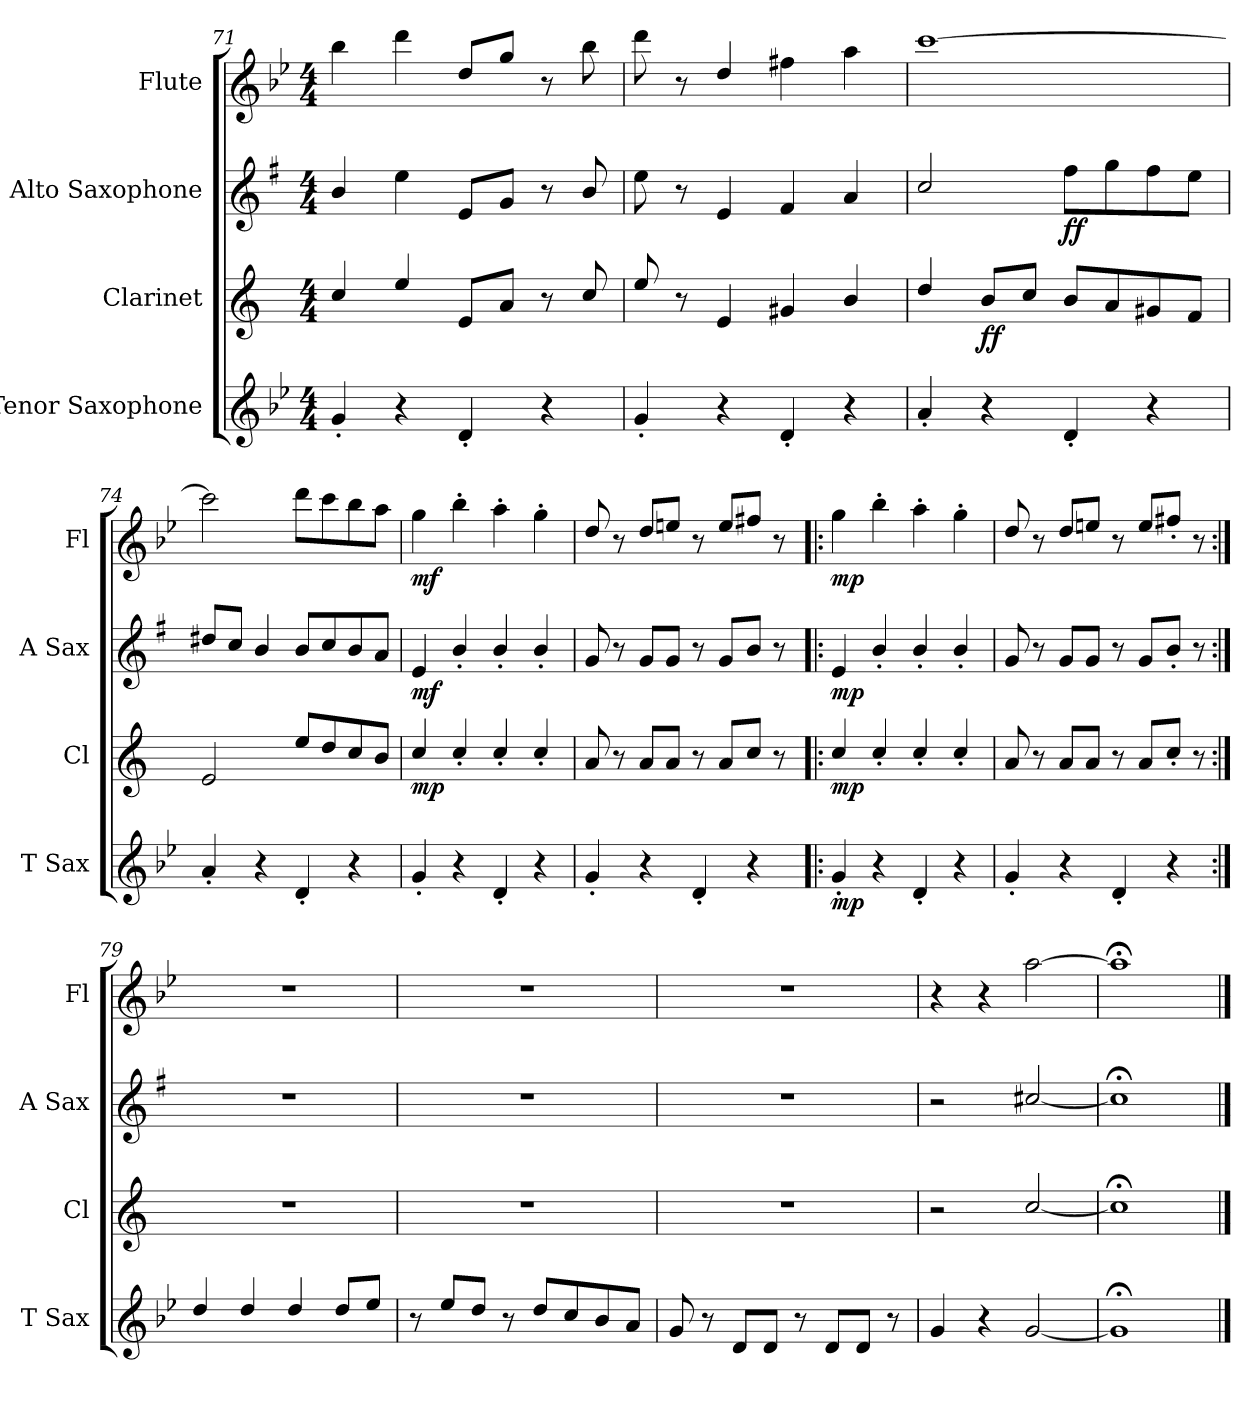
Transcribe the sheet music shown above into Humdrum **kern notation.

**kern	**dynam	**kern	**dynam	**kern	**dynam	**kern	**dynam
*part4	*part4	*part3	*part3	*part2	*part2	*part1	*part1
*staff4	*staff4	*staff3	*staff3	*staff2	*staff2	*staff1	*staff1
*I"Tenor Saxophone	*	*I"Clarinet	*	*I"Alto Saxophone	*	*I"Flute	*
*I'T Sax	*	*I'Cl	*	*I'A Sax	*	*I'Fl	*
!!LO:LB:g=z
*clefG2	*	*clefG2	*	*clefG2	*	*clefG2	*
*ITrd8c14	*	*ITrd1c2	*	*ITrd5c9	*	*	*
*k[b-e-]	*	*k[b-e-]	*	*k[b-e-]	*	*k[b-e-]	*
*M4/4	*	*M4/4	*	*M4/4	*	*M4/4	*
=71	=71	=71	=71	=71	=71	=71	=71
4G'/	.	4b-/	.	4d/	.	4bb-\	.
4r	.	4dd/	.	4g\	.	4ddd\	.
4D'/	.	8d/L	.	8G/L	.	8dd/L	.
.	.	8g/J	.	8B-/J	.	8gg/J	.
4r	.	8r	.	8r	.	8r	.
.	.	8b-/	.	8d/	.	8bb-\	.
=72	=72	=72	=72	=72	=72	=72	=72
4G'/	.	8dd/	.	8g\	.	8ddd\	.
.	.	8r	.	8r	.	8r	.
4r	.	4d/	.	4G/	.	4dd/	.
4D'/	.	4f#X/	.	4A/	.	4ff#X\	.
4r	.	4a/	.	4c/	.	4aa\	.
=73	=73	=73	=73	=73	=73	=73	=73
4A'/	.	4cc/	.	2e-/	.	[1ccc	.
!	!	!	!LO:DY:b	!	!	!	!
4r	.	8a/L	ff	.	.	.	.
.	.	8b-/J	.	.	.	.	.
!	!	!	!	!	!LO:DY:b	!	!
4D'/	.	8a/L	.	8a\L	ff	.	.
.	.	8g/	.	8b-\	.	.	.
4r	.	8f#X/	.	8a\	.	.	.
.	.	8e-/J	.	8g\J	.	.	.
=74	=74	=74	=74	=74	=74	=74	=74
4A'/	.	2d/	.	8f#X/L	.	2ccc\]	.
.	.	.	.	8e-/J	.	.	.
4r	.	.	.	4d/	.	.	.
4D'/	.	8dd/L	.	8d/L	.	8ddd\L	.
.	.	8cc/	.	8e-/	.	8ccc\	.
4r	.	8b-/	.	8d/	.	8bb-\	.
.	.	8a/J	.	8c/J	.	8aa\J	.
=75	=75	=75	=75	=75	=75	=75	=75
!	!	!	!LO:DY:b	!	!LO:DY:b	!	!LO:DY:b
4G'/	.	4b-/	mp	4G/	mf	4gg\	mf
4r	.	4b-'/	.	4d'/	.	4bb-'\	.
4D'/	.	4b-'/	.	4d'/	.	4aa'\	.
4r	.	4b-'/	.	4d'/	.	4gg'\	.
!!LO:PB:g=z
=76	=76	=76	=76	=76	=76	=76	=76
4G'/	.	8g/	.	8B-/	.	8dd/	.
.	.	8r	.	8r	.	8r	.
4r	.	8g/L	.	8B-/L	.	8dd/L	.
.	.	8g/J	.	8B-/J	.	8een/J	.
4D'/	.	8r	.	8r	.	8r	.
.	.	8g/L	.	8B-/L	.	8ee/L	.
4r	.	8b-/J	.	8d/J	.	8ff#X/J	.
.	.	8r	.	8r	.	8r	.
=77!|:	=77!|:	=77!|:	=77!|:	=77!|:	=77!|:	=77!|:	=77!|:
!	!LO:DY:b	!	!LO:DY:b	!	!LO:DY:b	!	!LO:DY:b
4G'/	mp	4b-/	mp	4G/	mp	4gg\	mp
4r	.	4b-'/	.	4d'/	.	4bb-'\	.
4D'/	.	4b-'/	.	4d'/	.	4aa'\	.
4r	.	4b-'/	.	4d'/	.	4gg'\	.
=78	=78	=78	=78	=78	=78	=78	=78
4G'/	.	8g/	.	8B-/	.	8dd/	.
.	.	8r	.	8r	.	8r	.
4r	.	8g/L	.	8B-/L	.	8dd/L	.
.	.	8g/J	.	8B-/J	.	8een/J	.
4D'/	.	8r	.	8r	.	8r	.
.	.	8g/L	.	8B-/L	.	8ee/L	.
4r	.	8b-'/J	.	8d'/J	.	8ff#X'/J	.
.	.	8r	.	8r	.	8r	.
=79:|!	=79:|!	=79:|!	=79:|!	=79:|!	=79:|!	=79:|!	=79:|!
4d/	.	1r	.	1r	.	1r	.
4d/	.	.	.	.	.	.	.
4d/	.	.	.	.	.	.	.
8d/L	.	.	.	.	.	.	.
8e-/J	.	.	.	.	.	.	.
!!LO:LB:g=z
=80	=80	=80	=80	=80	=80	=80	=80
8r	.	1r	.	1r	.	1r	.
8e-/L	.	.	.	.	.	.	.
8d/J	.	.	.	.	.	.	.
8r	.	.	.	.	.	.	.
8d/L	.	.	.	.	.	.	.
8c/	.	.	.	.	.	.	.
8B-/	.	.	.	.	.	.	.
8A/J	.	.	.	.	.	.	.
=81	=81	=81	=81	=81	=81	=81	=81
8G/	.	1r	.	1r	.	1r	.
8r	.	.	.	.	.	.	.
8D/L	.	.	.	.	.	.	.
8D/J	.	.	.	.	.	.	.
8r	.	.	.	.	.	.	.
8D/L	.	.	.	.	.	.	.
8D/J	.	.	.	.	.	.	.
8r	.	.	.	.	.	.	.
=82	=82	=82	=82	=82	=82	=82	=82
4G/	.	2r	.	2r	.	4r	.
4r	.	.	.	.	.	4r	.
[2G/	.	[2b-/	.	[2en/	.	[2aa\	.
=83	=83	=83	=83	=83	=83	=83	=83
1G;<]	.	1b-;<]	.	1e;<]	.	1aa;<]	.
==	==	==	==	==	==	==	==
*-	*-	*-	*-	*-	*-	*-	*-
